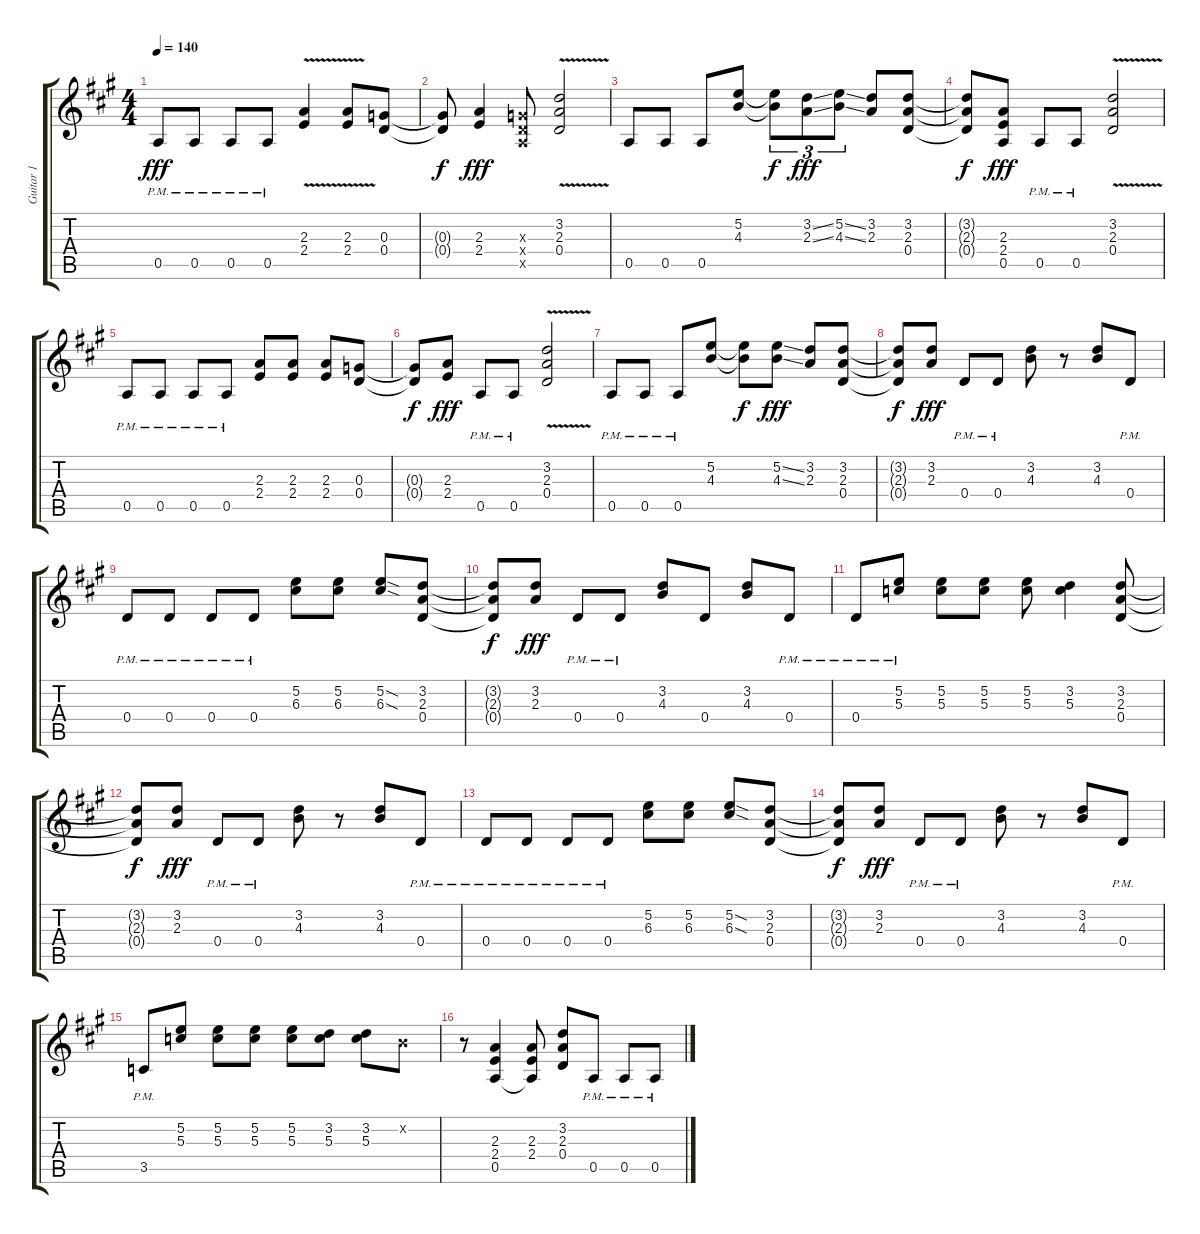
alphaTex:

\track ("Guitar 1" "Guitar 1") {instrument distortionguitar}
\staff {score tabs}
\tuning (E4 B3 G3 D3 A2 E2) {hide}
\ts (4 4)
\tempo 140
\clef g2
\ks a
0.5{pm}.8{dy fff} 0.5{pm}.8 0.5{pm}.8 0.5{pm}.8 (2.3{v} 2.4{v}).4 (2.3{v} 2.4{v}).8 (0.3 0.4).8 |
(0.3{t} 0.4{t}).8{dy f} (2.3 2.4).4{dy fff} (0.3{x} 0.4{x} 0.5{x}).8 (3.2{v} 2.3{v} 0.4).2 |
0.5.8 0.5.8 0.5.8 (5.2 4.3).8 (5.2{t} 4.3{t}).8{tu (3 2) dy f} (3.2{ss} 2.3{ss}).8{tu (3 2) dy fff} (5.2{ss} 4.3{ss}).8{tu (3 2)} (3.2 2.3).8 (3.2 2.3 0.4).8 |
(3.2{t} 2.3{t} 0.4{t}).8{dy f} (2.3 2.4 0.5).8{dy fff} 0.5{pm}.8 0.5{pm}.8 (3.2{v} 2.3{v} 0.4).2 |
0.5{pm}.8 0.5{pm}.8 0.5{pm}.8 0.5{pm}.8 (2.3 2.4).8 (2.3 2.4).8 (2.3 2.4).8 (0.3 0.4).8 |
(0.3{t} 0.4{t}).8{dy f} (2.3 2.4).8{dy fff} 0.5{pm}.8 0.5{pm}.8 (3.2{v} 2.3{v} 0.4).2 |
0.5{pm}.8 0.5{pm}.8 0.5{pm}.8 (5.2 4.3).8 (5.2{t} 4.3{t}).8{dy f} (5.2{ss} 4.3{ss}).8{dy fff} (3.2 2.3).8 (3.2 2.3 0.4).8 |
(3.2{t} 2.3{t} 0.4{t}).8{dy f} (3.2 2.3).8{dy fff} 0.4{pm}.8 0.4{pm}.8 (3.2 4.3).8 r.8 (3.2 4.3).8 0.4{pm}.8 |
0.4{pm}.8 0.4{pm}.8 0.4{pm}.8 0.4{pm}.8 (5.2 6.3).8 (5.2 6.3).8 (5.2{sod} 6.3{sod}).8 (3.2 2.3 0.4).8 |
(3.2{t} 2.3{t} 0.4{t}).8{dy f} (3.2 2.3).8{dy fff} 0.4{pm}.8 0.4{pm}.8 (3.2 4.3).8 0.4.8 (3.2 4.3).8 0.4{pm}.8 |
0.4{pm}.8 (5.2{pm} 5.3{pm}).8 (5.2 5.3).8 (5.2 5.3).8 (5.2 5.3).8 (3.2 5.3).4 (3.2 2.3 0.4).8 |
(3.2{t} 2.3{t} 0.4{t}).8{dy f} (3.2 2.3).8{dy fff} 0.4{pm}.8 0.4{pm}.8 (3.2 4.3).8 r.8 (3.2 4.3).8 0.4{pm}.8 |
0.4{pm}.8 0.4{pm}.8 0.4{pm}.8 0.4{pm}.8 (5.2 6.3).8 (5.2 6.3).8 (5.2{sod} 6.3{sod}).8 (3.2 2.3 0.4).8 |
(3.2{t} 2.3{t} 0.4{t}).8{dy f} (3.2 2.3).8{dy fff} 0.4{pm}.8 0.4{pm}.8 (3.2 4.3).8 r.8 (3.2 4.3).8 0.4{pm}.8 |
3.5{pm}.8 (5.2 5.3).8 (5.2 5.3).8 (5.2 5.3).8 (5.2 5.3).8 (3.2 5.3).8 (3.2 5.3).8 0.2{x}.8 |
r.8 (2.3 2.4 0.5).4 (2.3 2.4 0.5{t}).8 (3.2 2.3 0.4).8 0.5{pm}.8 0.5{pm}.8 0.5{pm}.8
